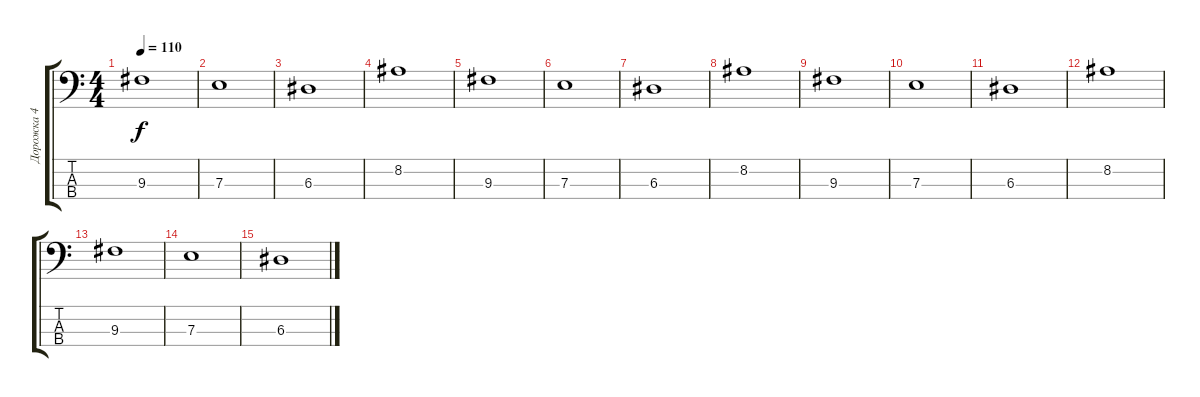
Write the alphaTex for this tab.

\track ("Дорожка 4" "Дорожка 4") {instrument electricbassfinger}
\staff {score tabs}
\tuning (G2 D2 A1 E1) {hide}
\ts (4 4)
\tempo 110
\clef f4
\ks c
9.3.1{dy f} |
7.3.1 |
6.3.1 |
8.2.1 |
9.3.1 |
7.3.1 |
6.3.1 |
8.2.1 |
9.3.1 |
7.3.1 |
6.3.1 |
8.2.1 |
9.3.1 |
7.3.1 |
6.3.1
